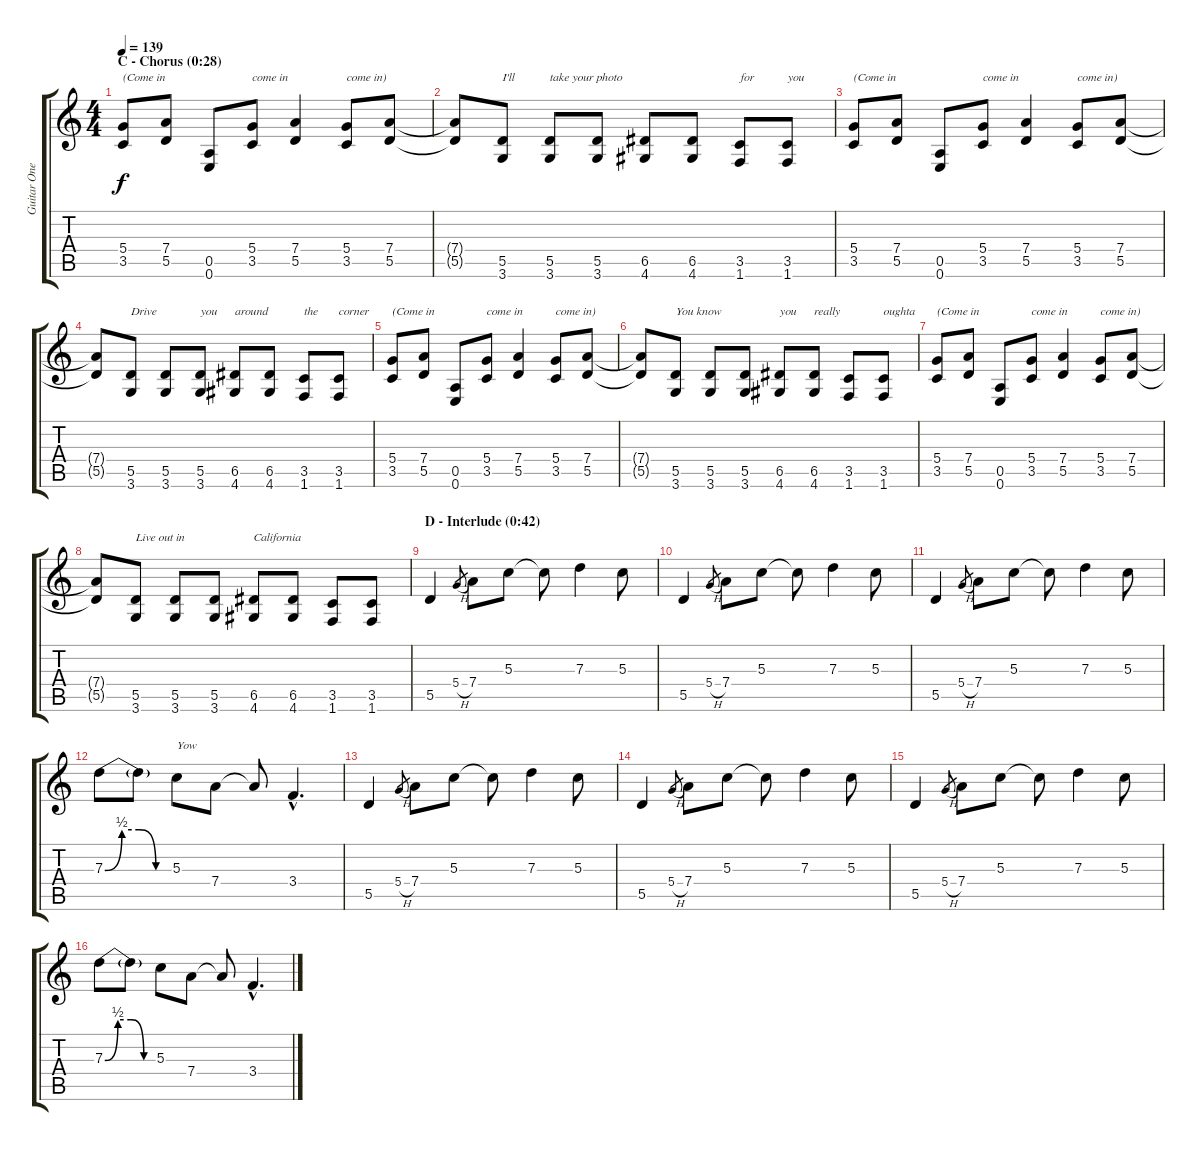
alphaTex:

\track ("Guitar One" "Guitar One") {instrument distortionguitar}
\staff {score tabs}
\tuning (E4 B3 G3 D3 A2 E2) {hide}
\ts (4 4)
\section ("" "C - Chorus (0:28)")
\tempo 139
\clef g2
\ks c
(5.4 3.5).8{txt "(Come in" dy f} (7.4 5.5).8 (0.5 0.6).8 (5.4 3.5).8{txt "come in"} (7.4 5.5).4 (5.4 3.5).8{txt "come in)"} (7.4 5.5).8 |
(7.4{t} 5.5{t}).8 (5.5 3.6).8{txt "I'll"} (5.5 3.6).8{txt "take your photo"} (5.5 3.6).8 (6.5 4.6).8 (6.5 4.6).8 (3.5 1.6).8{txt "for"} (3.5 1.6).8{txt "you"} |
(5.4 3.5).8{txt "(Come in"} (7.4 5.5).8 (0.5 0.6).8 (5.4 3.5).8{txt "come in"} (7.4 5.5).4 (5.4 3.5).8{txt "come in)"} (7.4 5.5).8 |
(7.4{t} 5.5{t}).8 (5.5 3.6).8{txt "Drive"} (5.5 3.6).8 (5.5 3.6).8{txt "you"} (6.5 4.6).8{txt "around"} (6.5 4.6).8 (3.5 1.6).8{txt "the"} (3.5 1.6).8{txt "corner"} |
(5.4 3.5).8{txt "(Come in"} (7.4 5.5).8 (0.5 0.6).8 (5.4 3.5).8{txt "come in"} (7.4 5.5).4 (5.4 3.5).8{txt "come in)"} (7.4 5.5).8 |
(7.4{t} 5.5{t}).8 (5.5 3.6).8{txt "You know"} (5.5 3.6).8 (5.5 3.6).8 (6.5 4.6).8{txt "you"} (6.5 4.6).8{txt "really"} (3.5 1.6).8 (3.5 1.6).8{txt "oughta"} |
(5.4 3.5).8{txt "(Come in"} (7.4 5.5).8 (0.5 0.6).8 (5.4 3.5).8{txt "come in"} (7.4 5.5).4 (5.4 3.5).8{txt "come in)"} (7.4 5.5).8 |
(7.4{t} 5.5{t}).8 (5.5 3.6).8{txt "Live out in"} (5.5 3.6).8 (5.5 3.6).8 (6.5 4.6).8{txt "California"} (6.5 4.6).8 (3.5 1.6).8 (3.5 1.6).8 |
\section ("" "D - Interlude (0:42)")
5.5.4 5.4{h}.8{gr} 7.4.8 5.3.8 5.3{t}.8 7.3.4 5.3.8 |
5.5.4 5.4{h}.8{gr} 7.4.8 5.3.8 5.3{t}.8 7.3.4 5.3.8 |
5.5.4 5.4{h}.8{gr} 7.4.8 5.3.8 5.3{t}.8 7.3.4 5.3.8 |
7.3{be (custom 0 0 15 2 30 2 45 0 60 0)}.8 7.3{t}.8 5.3.8{txt "Yow"} 7.4.8 7.4{t}.8 3.4{hac}.4{d} |
5.5.4 5.4{h}.8{gr} 7.4.8 5.3.8 5.3{t}.8 7.3.4 5.3.8 |
5.5.4 5.4{h}.8{gr} 7.4.8 5.3.8 5.3{t}.8 7.3.4 5.3.8 |
5.5.4 5.4{h}.8{gr} 7.4.8 5.3.8 5.3{t}.8 7.3.4 5.3.8 |
7.3{be (custom 0 0 15 2 30 2 45 0 60 0)}.8 7.3{t}.8 5.3.8 7.4.8 7.4{t}.8 3.4{hac}.4{d}
